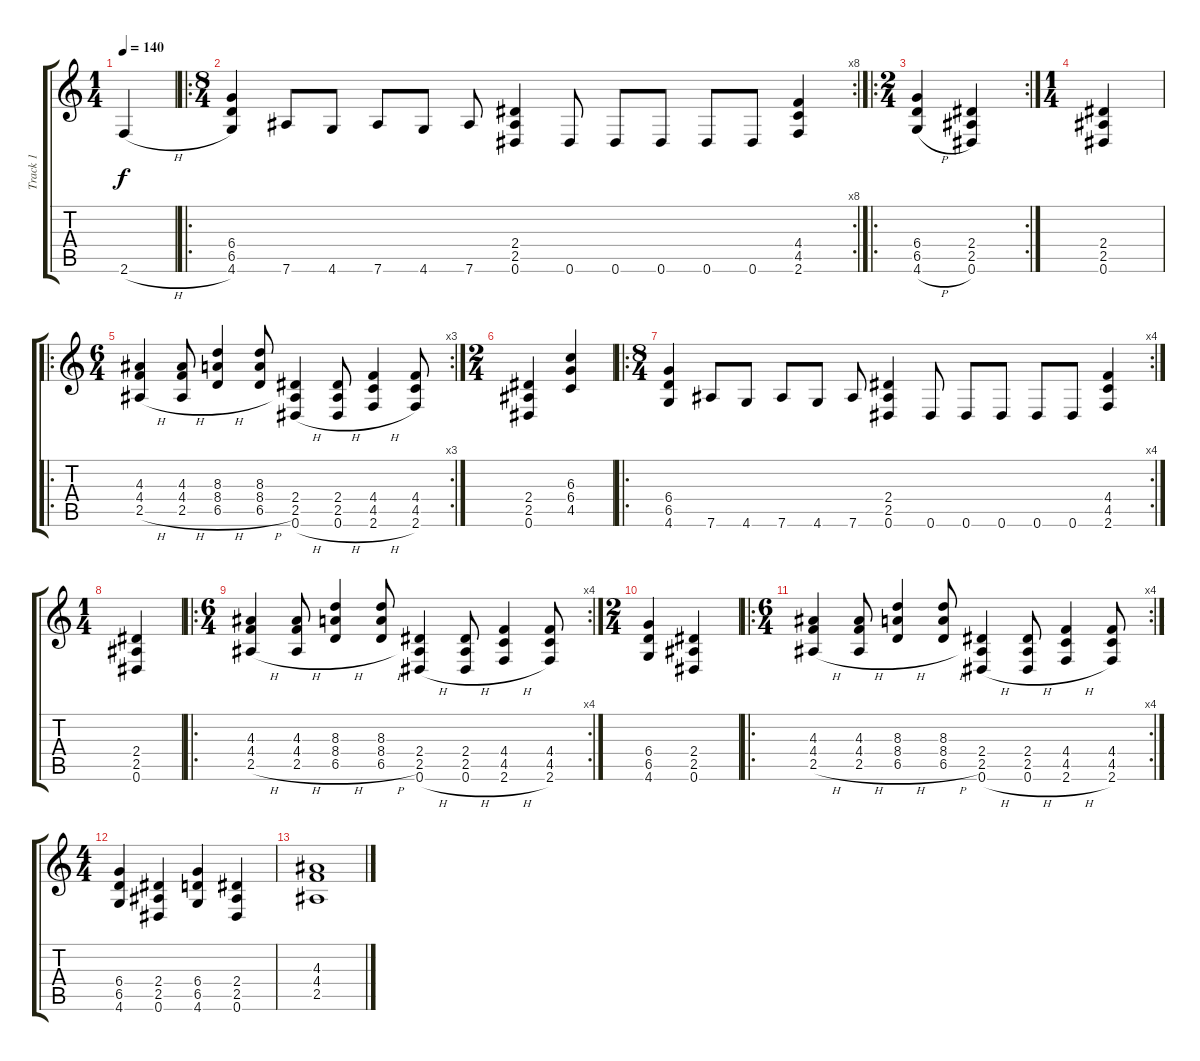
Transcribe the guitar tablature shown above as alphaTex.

\track ("Track 1" "Track 1") {instrument distortionguitar}
\staff {score tabs}
\tuning (Eb4 Bb3 Gb3 Db3 Ab2 Eb2) {hide}
\ts (1 4)
\tempo 140
\clef g2
\ks c
2.6{h}.4{dy f instrument distortionguitar} |
\ro
\rc 8
\ts (8 4)
(6.4 6.5 4.6).4 7.6.8 4.6.8 7.6.8 4.6.8 7.6.8 (2.4 2.5 0.6).4 0.6.8 0.6.8 0.6.8 0.6.8 0.6.8 (4.4 4.5 2.6).4 |
\ro
\rc 2
\ts (2 4)
(6.4 6.5 4.6{h}).4 (2.4 2.5 0.6).4 |
\ts (1 4)
(2.4 2.5 0.6).4 |
\ro
\rc 3
\ts (6 4)
(4.3 4.4 2.5{h}).4 (4.3 4.4 2.5{h}).8 (8.3 8.4 6.5{h}).4 (8.3 8.4 6.5{h}).8 (2.4 2.5 0.6{h}).4 (2.4 2.5 0.6{h}).8 (4.4 4.5 2.6{h}).4 (4.4 4.5 2.6).8 |
\ts (2 4)
(2.4 2.5 0.6).4 (6.3 6.4 4.5).4 |
\ro
\rc 4
\ts (8 4)
(6.4 6.5 4.6).4 7.6.8 4.6.8 7.6.8 4.6.8 7.6.8 (2.4 2.5 0.6).4 0.6.8 0.6.8 0.6.8 0.6.8 0.6.8 (4.4 4.5 2.6).4 |
\ts (1 4)
(2.4 2.5 0.6).4 |
\ro
\rc 4
\ts (6 4)
(4.3 4.4 2.5{h}).4 (4.3 4.4 2.5{h}).8 (8.3 8.4 6.5{h}).4 (8.3 8.4 6.5{h}).8 (2.4 2.5 0.6{h}).4 (2.4 2.5 0.6{h}).8 (4.4 4.5 2.6{h}).4 (4.4 4.5 2.6).8 |
\ts (2 4)
(6.4 6.5 4.6).4 (2.4 2.5 0.6).4 |
\ro
\rc 4
\ts (6 4)
(4.3 4.4 2.5{h}).4 (4.3 4.4 2.5{h}).8 (8.3 8.4 6.5{h}).4 (8.3 8.4 6.5{h}).8 (2.4 2.5 0.6{h}).4 (2.4 2.5 0.6{h}).8 (4.4 4.5 2.6{h}).4 (4.4 4.5 2.6).8 |
\ts (4 4)
(6.4 6.5 4.6).4 (2.4 2.5 0.6).4 (6.4 6.5 4.6).4 (2.4 2.5 0.6).4 |
(4.3 4.4 2.5).1
